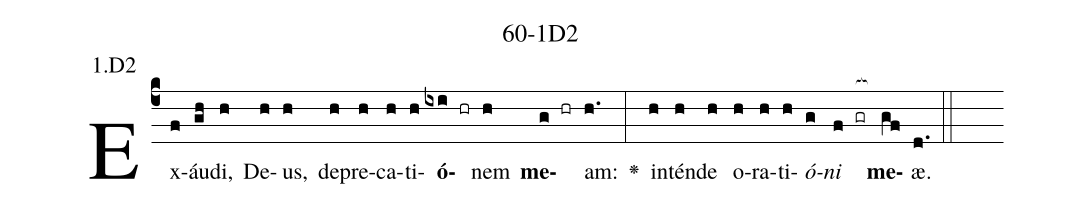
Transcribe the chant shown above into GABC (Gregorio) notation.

name: 60-1D2;
annotation: 1.D2;
%%
(c4)Ex(f)áu(gh)di,(h) De(h)us,(h) de(h)pre(h)ca(h)ti(h)<b>ó</b>(ixi hr)nem(h) <b>me</b>(g hr)am:(h.) <v>\greheightstar</v>(:) in(h)tén(h)de(h) o(h)ra(h)ti(h)<i>ó</i>(g)<i>ni</i>(f gr[ocb:1{]) <b>me</b>(gf[ocb:0}])æ.(d.) (::)


%E(h) u(h) o(g) u(f) a(gf) e.(d.) (::)
